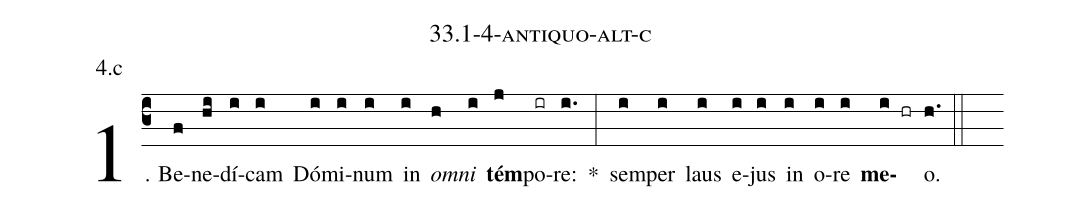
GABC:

name: 33.1-4-antiquo-alt-c;
annotation: 4.c;
%%
(c3)1. Be(f)ne(hi)dí(i)cam(i) Dó(i)mi(i)num(i) in(i) <i>om</i>(h)<i>ni</i>(i) <b>tém</b>(j)po(ir)re:(i.) *(:) sem(i)per(i) laus(i) e(i)jus(i) in(i) o(i)re(i) <b>me</b>(i hr)o.(h.) (::)
